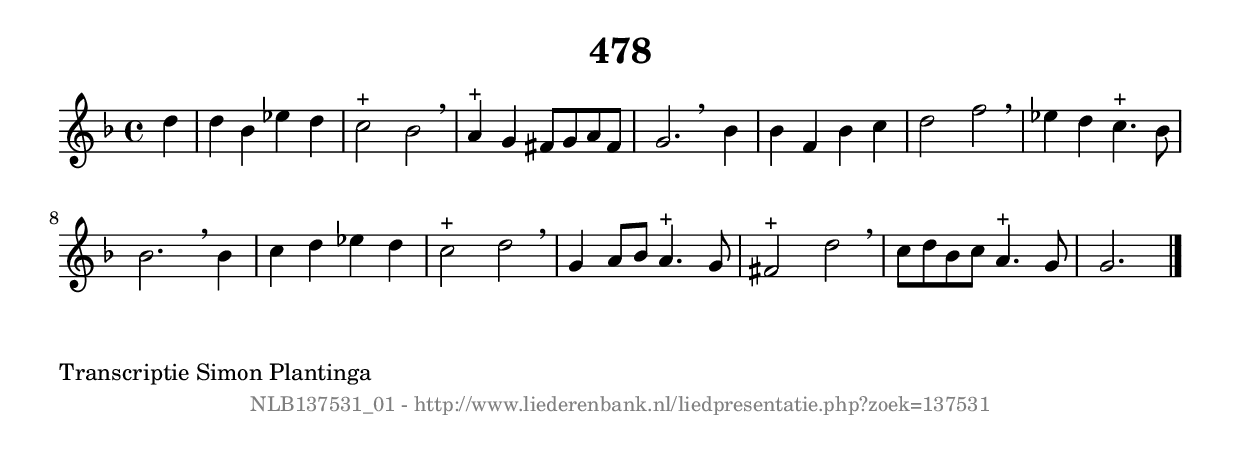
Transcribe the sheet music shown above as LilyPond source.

%
% produced by wce2krn 1.64 (7 June 2014)
%
\version"2.16"
#(append! paper-alist '(("long" . (cons (* 210 mm) (* 2000 mm)))))
#(set-default-paper-size "long")
sb = {\breathe}
mBreak = {\breathe }
bBreak = {\breathe }
x = {\once\override NoteHead #'style = #'cross }
gl=\glissando
itime={\override Staff.TimeSignature #'stencil = ##f }
ficta = {\once\set suggestAccidentals = ##t}
fine = {\once\override Score.RehearsalMark #'self-alignment-X = #1 \mark \markup {\italic{Fine}}}
dc = {\once\override Score.RehearsalMark #'self-alignment-X = #1 \mark \markup {\italic{D.C.}}}
dcf = {\once\override Score.RehearsalMark #'self-alignment-X = #1 \mark \markup {\italic{D.C. al Fine}}}
dcc = {\once\override Score.RehearsalMark #'self-alignment-X = #1 \mark \markup {\italic{D.C. al Coda}}}
ds = {\once\override Score.RehearsalMark #'self-alignment-X = #1 \mark \markup {\italic{D.S.}}}
dsf = {\once\override Score.RehearsalMark #'self-alignment-X = #1 \mark \markup {\italic{D.S. al Fine}}}
dsc = {\once\override Score.RehearsalMark #'self-alignment-X = #1 \mark \markup {\italic{D.S. al Coda}}}
pv = {\set Score.repeatCommands = #'((volta "1"))}
sv = {\set Score.repeatCommands = #'((volta "2"))}
tv = {\set Score.repeatCommands = #'((volta "3"))}
qv = {\set Score.repeatCommands = #'((volta "4"))}
xv = {\set Score.repeatCommands = #'((volta #f))}
\header{ tagline = ""
title = "478"
}
\score {{
\key g \dorian
\relative g'
{
\set melismaBusyProperties = #'()
\partial 32*8
\time 4/4
\tempo 4=120
\override Score.MetronomeMark #'transparent = ##t
\override Score.RehearsalMark #'break-visibility = #(vector #t #t #f)
d'4 | d4 bes4 ees4 d4 | c2^"+" bes2 \sb | a4^"+" g4 fis8 g8 a8 fis8 | g2. \bar ":|:" \bBreak
bes4 | bes4 f4 bes4 c4 | d2 f2 \sb | ees4 d4 c4.^"+" bes8 | bes2. \mBreak
bes4 | c4 d4 ees4 d4 | c2^"+" d2 \sb | g,4 a8 bes8 a4.^"+" g8 | fis2^"+" d'2 \sb | c8 d8 bes8 c8 a4.^"+" g8 | g2. \bar "|."
 }}
 \midi { }
 \layout {
            indent = 0.0\cm
}
}
\markup { \wordwrap-string #" 
Transcriptie Simon Plantinga
"}
\markup { \vspace #0 } \markup { \with-color #grey \fill-line { \center-column { \smaller "NLB137531_01 - http://www.liederenbank.nl/liedpresentatie.php?zoek=137531" } } }
